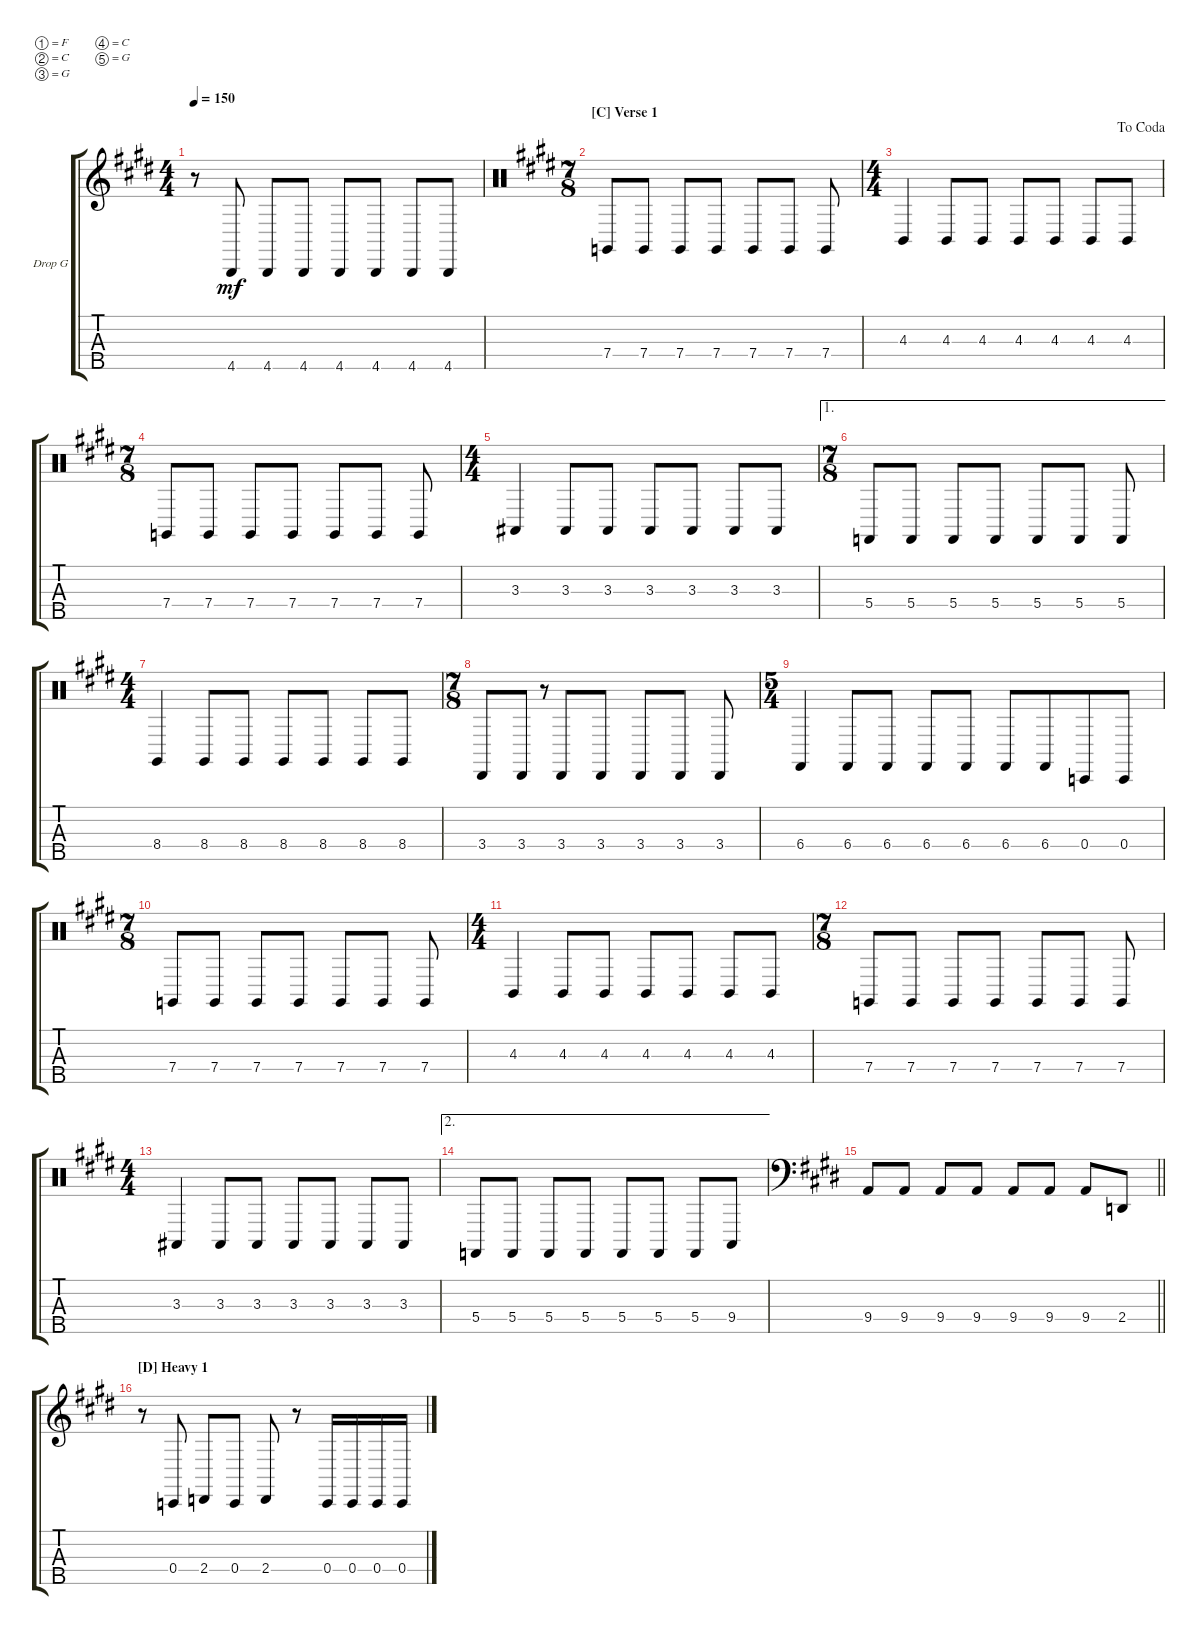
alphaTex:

\bracketExtendMode groupsimilarinstruments
\firstSystemTrackNameOrientation horizontal
\otherSystemsTrackNameOrientation horizontal
\track ("Bass" "Drop G") {instrument electricbassfinger}
\staff {score tabs}
\tuning (F2 C2 G1 C1 G0)
\ts (4 4)
\tempo 150
\clef g2
\ks e
r.8{dy mf} 4.5.8 4.5.8 4.5.8 4.5.8 4.5.8 4.5.8 4.5.8 |
\ts (7 8)
\beaming (8 2 2 2 2)
\section ("C" "Verse 1")
\clef neutral
7.4.8 7.4.8 7.4.8 7.4.8 7.4.8 7.4.8 7.4.8 |
\ts (4 4)
\beaming (8 2 2 2 2)
\jump dacoda
4.3.4 4.3.8 4.3.8 4.3.8 4.3.8 4.3.8 4.3.8 |
\ts (7 8)
\beaming (8 2 2 2 2)
7.4.8 7.4.8 7.4.8 7.4.8 7.4.8 7.4.8 7.4.8 |
\ts (4 4)
\beaming (8 2 2 2 2)
3.3.4 3.3.8 3.3.8 3.3.8 3.3.8 3.3.8 3.3.8 |
\ae 1
\ts (7 8)
\beaming (8 2 2 2 2)
5.4.8 5.4.8 5.4.8 5.4.8 5.4.8 5.4.8 5.4.8 |
\ts (4 4)
\beaming (8 2 2 2 2)
8.4.4 8.4.8 8.4.8 8.4.8 8.4.8 8.4.8 8.4.8 |
\ts (7 8)
\beaming (8 2 2 2 2)
3.4.8 3.4.8 r.8{gr} 3.4.8 3.4.8 3.4.8 3.4.8 3.4.8 |
\ts (5 4)
\beaming (8 2 2 2 4)
6.4.4 6.4.8 6.4.8 6.4.8 6.4.8 6.4.8 6.4.8 0.4.8 0.4.8 |
\ts (7 8)
7.4.8 7.4.8 7.4.8 7.4.8 7.4.8 7.4.8 7.4.8 |
\ts (4 4)
\beaming (8 2 2 2 2)
4.3.4 4.3.8 4.3.8 4.3.8 4.3.8 4.3.8 4.3.8 |
\ts (7 8)
7.4.8 7.4.8 7.4.8 7.4.8 7.4.8 7.4.8 7.4.8 |
\ts (4 4)
3.3.4 3.3.8 3.3.8 3.3.8 3.3.8 3.3.8 3.3.8 |
\ae 2
5.4.8 5.4.8 5.4.8 5.4.8 5.4.8 5.4.8 5.4.8 9.4.8 |
\clef f4
\barLineRight lightlight
9.4.8 9.4.8 9.4.8 9.4.8 9.4.8 9.4.8 9.4.8 2.4.8 |
\section ("D" "Heavy 1")
\clef g2
r.8 0.4.8 2.4.8 0.4.8 2.4.8 r.8 0.4.16 0.4.16 0.4.16 0.4.16
